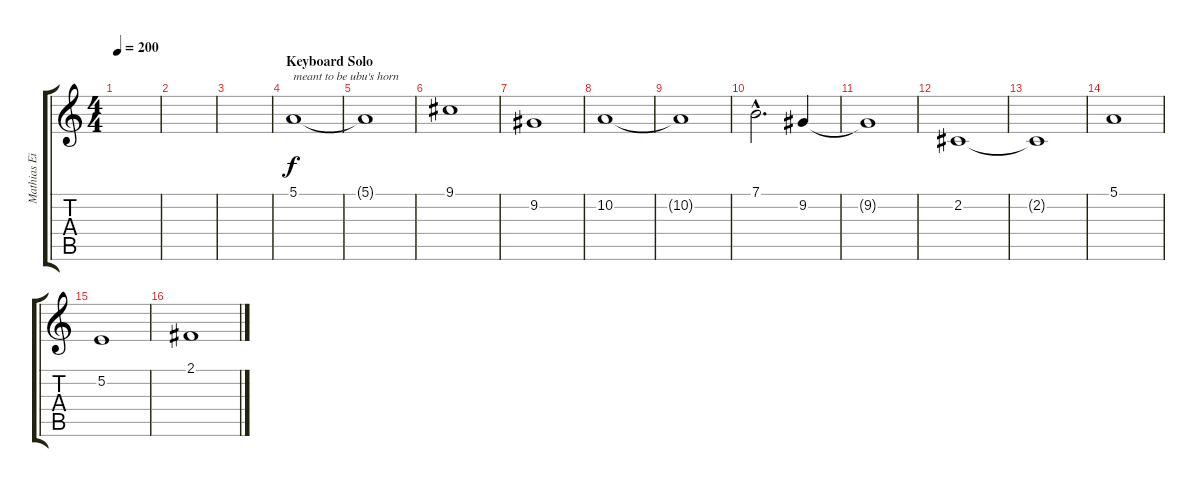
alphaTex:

\track ("Mathias Eick" "Mathias Ei") {instrument trumpet}
\staff {score tabs}
\tuning (E4 B3 G3 D3 A2 E2) {hide}
\ts (4 4)
\tempo 200
\clef g2
\ks c
|
|
|
\section ("" "Keyboard Solo")
5.1.1{txt "meant to be ubu's horn" volume 16 instrument trumpet} |
5.1{t}.1 |
9.1.1 |
9.2.1 |
10.2.1 |
10.2{t}.1 |
7.1{hac}.2{d} 9.2.4 |
9.2{t}.1 |
2.2.1 |
2.2{t}.1 |
5.1.1 |
5.2.1 |
2.1.1
